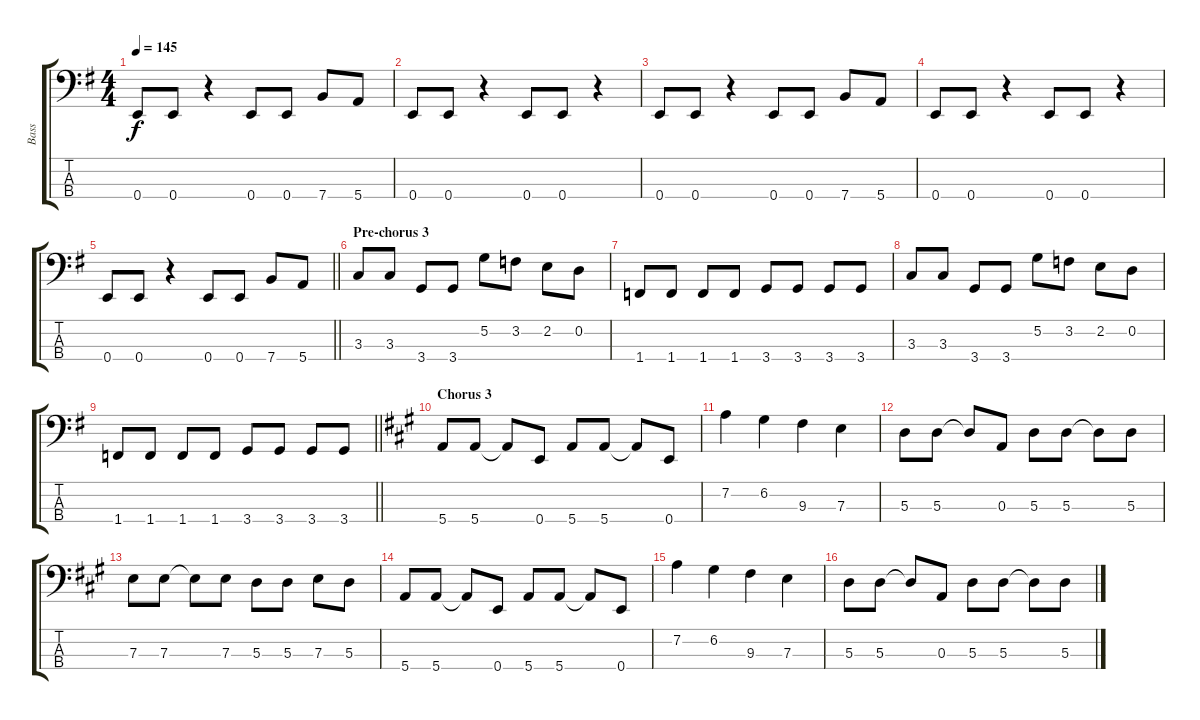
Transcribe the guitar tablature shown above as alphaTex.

\track ("Bass" "Bass") {instrument electricbasspick}
\staff {score tabs}
\tuning (G2 D2 A1 E1) {hide}
\ts (4 4)
\tempo 145
\clef f4
\ks eminor
0.4.8{dy f} 0.4.8 r.4 0.4.8 0.4.8 7.4.8 5.4.8 |
0.4.8 0.4.8 r.4 0.4.8 0.4.8 r.4 |
0.4.8 0.4.8 r.4 0.4.8 0.4.8 7.4.8 5.4.8 |
0.4.8 0.4.8 r.4 0.4.8 0.4.8 r.4 |
\barLineRight lightlight
0.4.8 0.4.8 r.4 0.4.8 0.4.8 7.4.8 5.4.8 |
\section ("" "Pre-chorus 3")
3.3.8 3.3.8 3.4.8 3.4.8 5.2.8 3.2.8 2.2.8 0.2.8 |
1.4.8 1.4.8 1.4.8 1.4.8 3.4.8 3.4.8 3.4.8 3.4.8 |
3.3.8 3.3.8 3.4.8 3.4.8 5.2.8 3.2.8 2.2.8 0.2.8 |
\barLineRight lightlight
1.4.8 1.4.8 1.4.8 1.4.8 3.4.8 3.4.8 3.4.8 3.4.8 |
\section ("" "Chorus 3")
\ks a
5.4.8 5.4.8 5.4{t}.8 0.4.8 5.4.8 5.4.8 5.4{t}.8 0.4.8 |
7.2.4 6.2.4 9.3.4 7.3.4 |
5.3.8 5.3.8 5.3{t}.8 0.3.8 5.3.8 5.3.8 5.3{t}.8 5.3.8 |
7.3.8 7.3.8 7.3{t}.8 7.3.8 5.3.8 5.3.8 7.3.8 5.3.8 |
5.4.8 5.4.8 5.4{t}.8 0.4.8 5.4.8 5.4.8 5.4{t}.8 0.4.8 |
7.2.4 6.2.4 9.3.4 7.3.4 |
5.3.8 5.3.8 5.3{t}.8 0.3.8 5.3.8 5.3.8 5.3{t}.8 5.3.8
